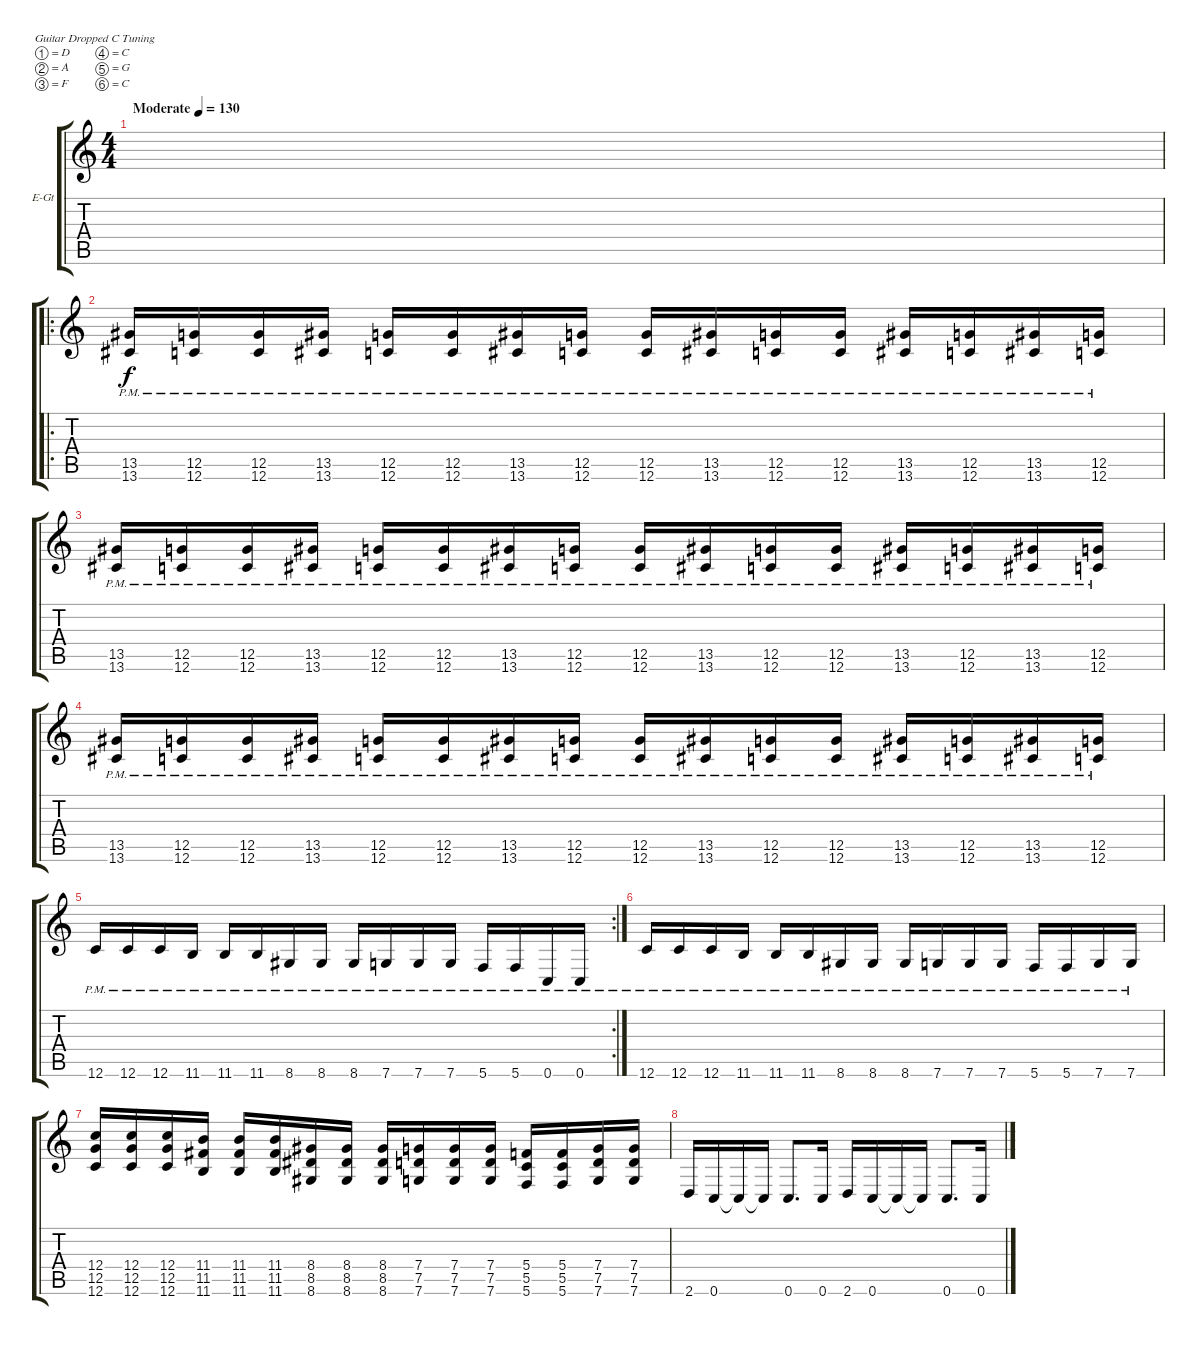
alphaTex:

\bracketExtendMode groupsimilarinstruments
\firstSystemTrackNameOrientation horizontal
\otherSystemsTrackNameOrientation horizontal
\track ("Guitar 2" "E-Gt") {instrument distortionguitar}
\staff {score tabs}
\tuning (D4 A3 F3 C3 G2 C2)
\ts (4 4)
\beaming (8 2 2 2 2)
\tempo (130 "Moderate")
\clef g2
\scale
0.464
\ks c
|
\ro
\scale
0.292 (13.6{pm} 13.5{pm}).16 (12.6{pm} 12.5{pm}).16 (12.6{pm} 12.5{pm}).16 (13.6{pm} 13.5{pm}).16 (12.6{pm} 12.5{pm}).16 (12.6{pm} 12.5{pm}).16 (13.6{pm} 13.5{pm}).16 (12.6{pm} 12.5{pm}).16 (12.6{pm} 12.5{pm}).16 (13.6{pm} 13.5{pm}).16 (12.6{pm} 12.5{pm}).16 (12.6{pm} 12.5{pm}).16 (13.6{pm} 13.5{pm}).16 (12.6{pm} 12.5{pm}).16 (13.6{pm} 13.5{pm}).16 (12.6{pm} 12.5{pm}).16 |
\scale
0.244 (13.6{pm} 13.5{pm}).16 (12.6{pm} 12.5{pm}).16 (12.6{pm} 12.5{pm}).16 (13.6{pm} 13.5{pm}).16 (12.6{pm} 12.5{pm}).16 (12.6{pm} 12.5{pm}).16 (13.6{pm} 13.5{pm}).16 (12.6{pm} 12.5{pm}).16 (12.6{pm} 12.5{pm}).16 (13.6{pm} 13.5{pm}).16 (12.6{pm} 12.5{pm}).16 (12.6{pm} 12.5{pm}).16 (13.6{pm} 13.5{pm}).16 (12.6{pm} 12.5{pm}).16 (13.6{pm} 13.5{pm}).16 (12.6{pm} 12.5{pm}).16 |
\scale
0.322751 (13.6{pm} 13.5{pm}).16 (12.6{pm} 12.5{pm}).16 (12.6{pm} 12.5{pm}).16 (13.6{pm} 13.5{pm}).16 (12.6{pm} 12.5{pm}).16 (12.6{pm} 12.5{pm}).16 (13.6{pm} 13.5{pm}).16 (12.6{pm} 12.5{pm}).16 (12.6{pm} 12.5{pm}).16 (13.6{pm} 13.5{pm}).16 (12.6{pm} 12.5{pm}).16 (12.6{pm} 12.5{pm}).16 (13.6{pm} 13.5{pm}).16 (12.6{pm} 12.5{pm}).16 (13.6{pm} 13.5{pm}).16 (12.6{pm} 12.5{pm}).16 |
\rc 2
\scale
0.354497 12.6{pm}.16 12.6{pm}.16 12.6{pm}.16 11.6{pm}.16 11.6{pm}.16 11.6{pm}.16 8.6{pm}.16 8.6{pm}.16 8.6{pm}.16 7.6{pm}.16 7.6{pm}.16 7.6{pm}.16 5.6{pm}.16 5.6{pm}.16 0.6{pm}.16 0.6{pm}.16 |
\scale
0.322751 12.6{pm}.16 12.6{pm}.16 12.6{pm}.16 11.6{pm}.16 11.6{pm}.16 11.6{pm}.16 8.6{pm}.16 8.6{pm}.16 8.6{pm}.16 7.6{pm}.16 7.6{pm}.16 7.6{pm}.16 5.6{pm}.16 5.6{pm}.16 7.6{pm}.16 7.6{pm}.16 |
\scale
0.333333 (12.5 12.6 12.4).16 (12.5 12.6 12.4).16 (12.5 12.6 12.4).16 (11.5 11.6 11.4).16 (11.5 11.6 11.4).16 (11.5 11.6 11.4).16 (8.5 8.6 8.4).16 (8.5 8.6 8.4).16 (8.5 8.6 8.4).16 (7.5 7.6 7.4).16 (7.5 7.6 7.4).16 (7.5 7.6 7.4).16 (5.5 5.6 5.4).16 (5.5 5.6 5.4).16 (7.5 7.6 7.4).16 (7.5 7.6 7.4).16 |
\scale
0.333333 2.6.16 0.6.16 0.6{t}.16 0.6{t}.16 0.6.8{d} 0.6.16 2.6.16 0.6.16 0.6{t}.16 0.6{t}.16 0.6.8{d} 0.6.16
